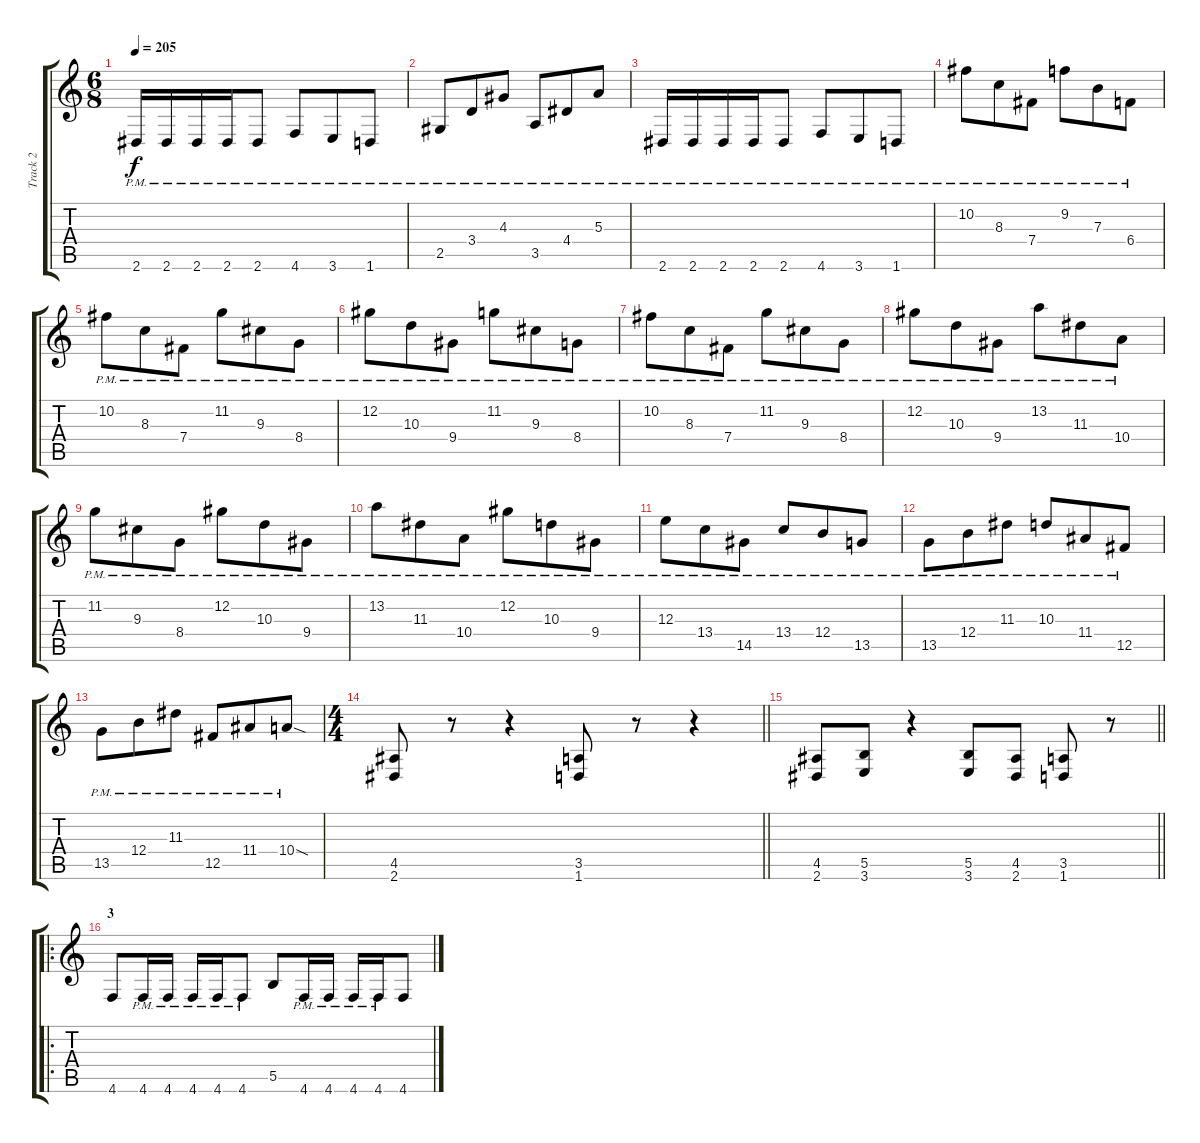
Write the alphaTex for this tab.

\track ("Track 2" "Track 2") {instrument distortionguitar}
\staff {score tabs}
\tuning (Db4 Ab3 E3 B2 Gb2 Db2) {hide}
\ts (6 8)
\tempo 205
\clef g2
\ks c
2.6{pm}.16{dy f} 2.6{pm}.16 2.6{pm}.16 2.6{pm}.16 2.6{pm}.8 4.6{pm}.8 3.6{pm}.8 1.6{pm}.8 |
2.5{pm}.8 3.4{pm}.8 4.3{pm}.8 3.5{pm}.8 4.4{pm}.8 5.3{pm}.8 |
2.6{pm}.16 2.6{pm}.16 2.6{pm}.16 2.6{pm}.16 2.6{pm}.8 4.6{pm}.8 3.6{pm}.8 1.6{pm}.8 |
10.2{pm}.8 8.3{pm}.8 7.4{pm}.8 9.2{pm}.8 7.3{pm}.8 6.4{pm}.8 |
10.2{pm}.8 8.3{pm}.8 7.4{pm}.8 11.2{pm}.8 9.3{pm}.8 8.4{pm}.8 |
12.2{pm}.8 10.3{pm}.8 9.4{pm}.8 11.2{pm}.8 9.3{pm}.8 8.4{pm}.8 |
10.2{pm}.8 8.3{pm}.8 7.4{pm}.8 11.2{pm}.8 9.3{pm}.8 8.4{pm}.8 |
12.2{pm}.8 10.3{pm}.8 9.4{pm}.8 13.2{pm}.8 11.3{pm}.8 10.4{pm}.8 |
11.2{pm}.8 9.3{pm}.8 8.4{pm}.8 12.2{pm}.8 10.3{pm}.8 9.4{pm}.8 |
13.2{pm}.8 11.3{pm}.8 10.4{pm}.8 12.2{pm}.8 10.3{pm}.8 9.4{pm}.8 |
12.3{pm}.8 13.4{pm}.8 14.5{pm}.8 13.4{pm}.8 12.4{pm}.8 13.5{pm}.8 |
13.5{pm}.8 12.4{pm}.8 11.3{pm}.8 10.3{pm}.8 11.4{pm}.8 12.5{pm}.8 |
13.5{pm}.8 12.4{pm}.8 11.3{pm}.8 12.5{pm}.8 11.4{pm}.8 10.4{sod pm}.8 |
\ts (4 4)
\barLineRight lightlight
(4.5 2.6).8 r.8 r.4 (3.5 1.6).8 r.8 r.4 |
\barLineRight lightlight
(4.5 2.6).8 (5.5 3.6).8 r.4 (5.5 3.6).8 (4.5 2.6).8 (3.5 1.6).8 r.8 |
\ro
\section ("" "3")
4.6.8 4.6{pm}.16 4.6{pm}.16 4.6{pm}.16 4.6{pm}.16 4.6{pm}.8 5.5.8 4.6{pm}.16 4.6{pm}.16 4.6{pm}.16 4.6{pm}.16 4.6.8
